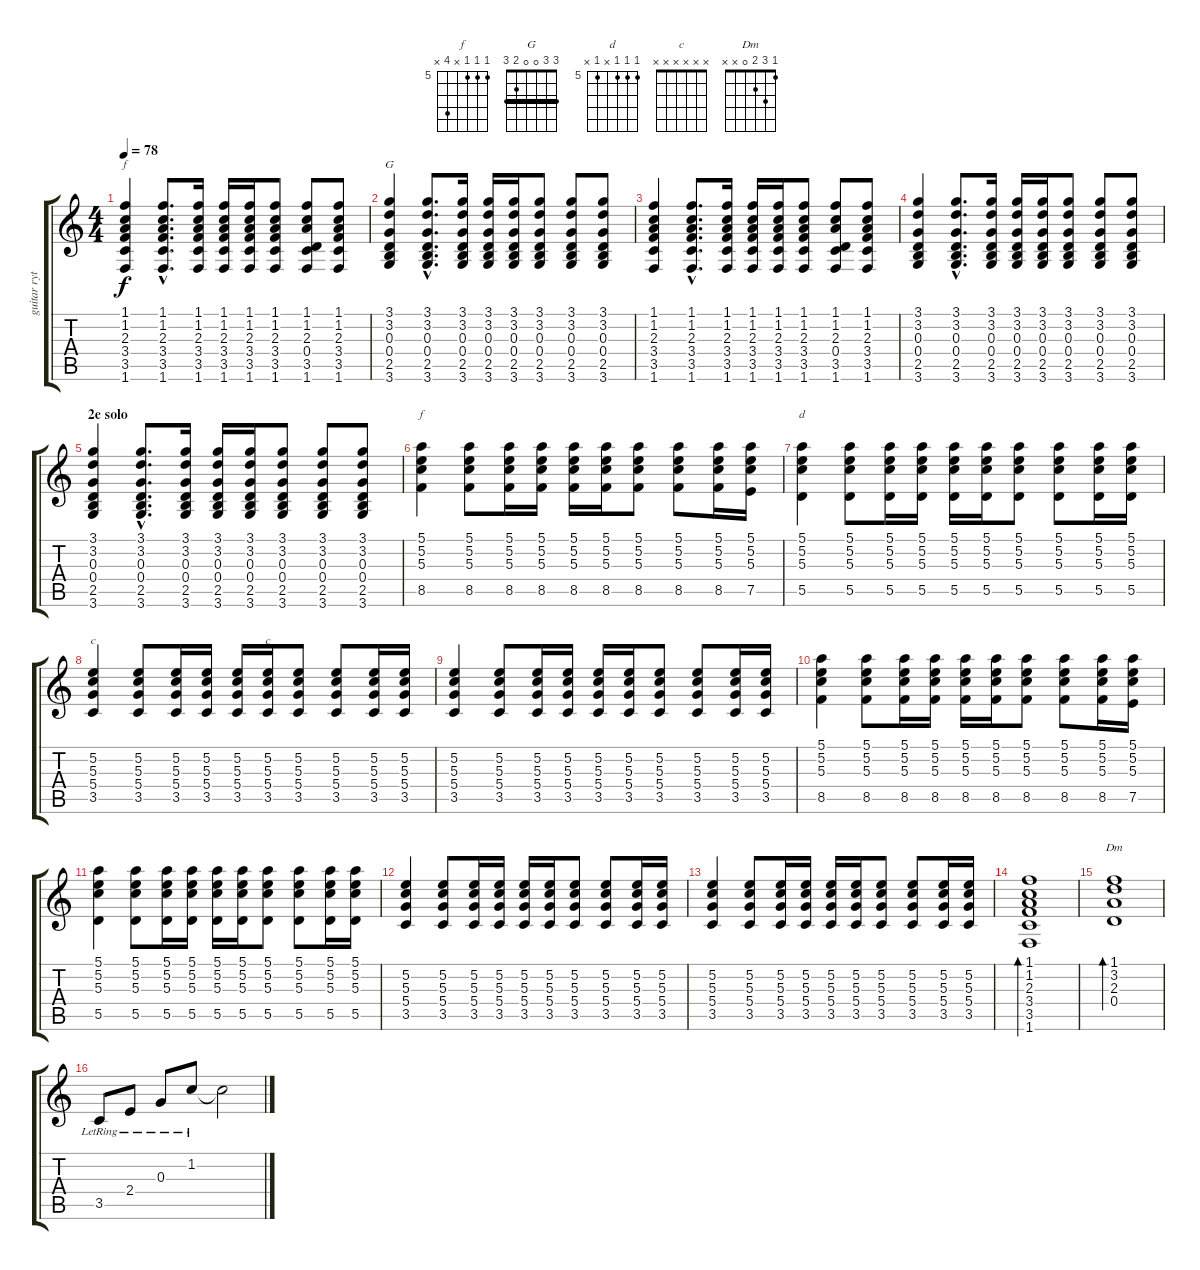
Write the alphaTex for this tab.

\track ("guitar rythm" "guitar ryt") {instrument acousticguitarsteel}
\staff {score tabs}
\tuning (E4 B3 G3 D3 A2 E2) {hide}
\chord ("F" 1 1 2 3 3 1) {barre 1}
\chord ("G" 3 3 0 0 2 3) {barre 3}
\chord ("f" 5 5 5 x 8 x) {firstfret 5}
\chord ("d" 5 5 5 x 5 x) {firstfret 5}
\chord ("c" x 5 5 5 3 x)
\chord ("c" x x x x x x) {firstfret 0}
\chord ("Dm" 1 3 2 0 x x)
\ts (4 4)
\tempo 78
\clef g2
\ks c
(1.1 1.2 2.3 3.4 3.5 1.6).4{ch "F" dy f volume 8} (1.1{hac} 1.2{hac} 2.3{hac} 3.4{hac} 3.5{hac} 1.6{hac}).8{d} (1.1 1.2 2.3 3.4 3.5 1.6).16 (1.1 1.2 2.3 3.4 3.5 1.6).16 (1.1 1.2 2.3 3.4 3.5 1.6).16 (1.1 1.2 2.3 3.4 3.5 1.6).8 (1.1 1.2 2.3 0.4 3.5 1.6).8 (1.1 1.2 2.3 3.4 3.5 1.6).8 |
(3.1 3.2 0.3 0.4 2.5 3.6).4{ch "G"} (3.1{hac} 3.2{hac} 0.3{hac} 0.4{hac} 2.5{hac} 3.6{hac}).8{d} (3.1 3.2 0.3 0.4 2.5 3.6).16 (3.1 3.2 0.3 0.4 2.5 3.6).16 (3.1 3.2 0.3 0.4 2.5 3.6).16 (3.1 3.2 0.3 0.4 2.5 3.6).8 (3.1 3.2 0.3 0.4 2.5 3.6).8 (3.1 3.2 0.3 0.4 2.5 3.6).8{volume 9} |
(1.1 1.2 2.3 3.4 3.5 1.6).4{volume 8} (1.1{hac} 1.2{hac} 2.3{hac} 3.4{hac} 3.5{hac} 1.6{hac}).8{d} (1.1 1.2 2.3 3.4 3.5 1.6).16 (1.1 1.2 2.3 3.4 3.5 1.6).16 (1.1 1.2 2.3 3.4 3.5 1.6).16 (1.1 1.2 2.3 3.4 3.5 1.6).8 (1.1 1.2 2.3 0.4 3.5 1.6).8 (1.1 1.2 2.3 3.4 3.5 1.6).8 |
(3.1 3.2 0.3 0.4 2.5 3.6).4 (3.1{hac} 3.2{hac} 0.3{hac} 0.4{hac} 2.5{hac} 3.6{hac}).8{d} (3.1 3.2 0.3 0.4 2.5 3.6).16 (3.1 3.2 0.3 0.4 2.5 3.6).16 (3.1 3.2 0.3 0.4 2.5 3.6).16 (3.1 3.2 0.3 0.4 2.5 3.6).8 (3.1 3.2 0.3 0.4 2.5 3.6).8 (3.1 3.2 0.3 0.4 2.5 3.6).8{volume 9} |
\section ("" "2e solo")
(3.1 3.2 0.3 0.4 2.5 3.6).4 (3.1{hac} 3.2{hac} 0.3{hac} 0.4{hac} 2.5{hac} 3.6{hac}).8{d} (3.1 3.2 0.3 0.4 2.5 3.6).16 (3.1 3.2 0.3 0.4 2.5 3.6).16 (3.1 3.2 0.3 0.4 2.5 3.6).16 (3.1 3.2 0.3 0.4 2.5 3.6).8 (3.1 3.2 0.3 0.4 2.5 3.6).8 (3.1 3.2 0.3 0.4 2.5 3.6).8 |
(5.1 5.2 5.3 8.5).4{ch "f" volume 9 instrument acousticguitarsteel} (5.1 5.2 5.3 8.5).8 (5.1 5.2 5.3 8.5).16 (5.1 5.2 5.3 8.5).16 (5.1 5.2 5.3 8.5).16 (5.1 5.2 5.3 8.5).16 (5.1 5.2 5.3 8.5).8 (5.1 5.2 5.3 8.5).8 (5.1 5.2 5.3 8.5).16 (5.1 5.2 5.3 7.5).16 |
(5.1 5.2 5.3 5.5).4{ch "d"} (5.1 5.2 5.3 5.5).8 (5.1 5.2 5.3 5.5).16 (5.1 5.2 5.3 5.5).16 (5.1 5.2 5.3 5.5).16 (5.1 5.2 5.3 5.5).16 (5.1 5.2 5.3 5.5).8 (5.1 5.2 5.3 5.5).8 (5.1 5.2 5.3 5.5).16 (5.1 5.2 5.3 5.5).16 |
(5.2 5.3 5.4 3.5).4{ch "c"} (5.2 5.3 5.4 3.5).8 (5.2 5.3 5.4 3.5).16 (5.2 5.3 5.4 3.5).16 (5.2 5.3 5.4 3.5).16 (5.2 5.3 5.4 3.5).16{ch "c"} (5.2 5.3 5.4 3.5).8 (5.2 5.3 5.4 3.5).8 (5.2 5.3 5.4 3.5).16 (5.2 5.3 5.4 3.5).16 |
(5.2 5.3 5.4 3.5).4 (5.2 5.3 5.4 3.5).8 (5.2 5.3 5.4 3.5).16 (5.2 5.3 5.4 3.5).16 (5.2 5.3 5.4 3.5).16 (5.2 5.3 5.4 3.5).16 (5.2 5.3 5.4 3.5).8 (5.2 5.3 5.4 3.5).8 (5.2 5.3 5.4 3.5).16 (5.2 5.3 5.4 3.5).16 |
(5.1 5.2 5.3 8.5).4{volume 9 instrument acousticguitarsteel} (5.1 5.2 5.3 8.5).8 (5.1 5.2 5.3 8.5).16 (5.1 5.2 5.3 8.5).16 (5.1 5.2 5.3 8.5).16 (5.1 5.2 5.3 8.5).16 (5.1 5.2 5.3 8.5).8 (5.1 5.2 5.3 8.5).8 (5.1 5.2 5.3 8.5).16 (5.1 5.2 5.3 7.5).16 |
(5.1 5.2 5.3 5.5).4 (5.1 5.2 5.3 5.5).8 (5.1 5.2 5.3 5.5).16 (5.1 5.2 5.3 5.5).16 (5.1 5.2 5.3 5.5).16 (5.1 5.2 5.3 5.5).16 (5.1 5.2 5.3 5.5).8 (5.1 5.2 5.3 5.5).8 (5.1 5.2 5.3 5.5).16 (5.1 5.2 5.3 5.5).16 |
(5.2 5.3 5.4 3.5).4 (5.2 5.3 5.4 3.5).8 (5.2 5.3 5.4 3.5).16 (5.2 5.3 5.4 3.5).16 (5.2 5.3 5.4 3.5).16 (5.2 5.3 5.4 3.5).16 (5.2 5.3 5.4 3.5).8 (5.2 5.3 5.4 3.5).8 (5.2 5.3 5.4 3.5).16 (5.2 5.3 5.4 3.5).16 |
(5.2 5.3 5.4 3.5).4 (5.2 5.3 5.4 3.5).8 (5.2 5.3 5.4 3.5).16 (5.2 5.3 5.4 3.5).16 (5.2 5.3 5.4 3.5).16 (5.2 5.3 5.4 3.5).16 (5.2 5.3 5.4 3.5).8 (5.2 5.3 5.4 3.5).8 (5.2 5.3 5.4 3.5).16 (5.2 5.3 5.4 3.5).16 |
(1.1 1.2 2.3 3.4 3.5 1.6).1{bd 60 volume 13 instrument acousticguitarsteel} |
(1.1 3.2 2.3 0.4).1{bd 60 ch "Dm"} |
3.5{lr}.8 2.4{lr}.8 0.3{lr}.8 1.2{lr}.8 1.2{t}.2
